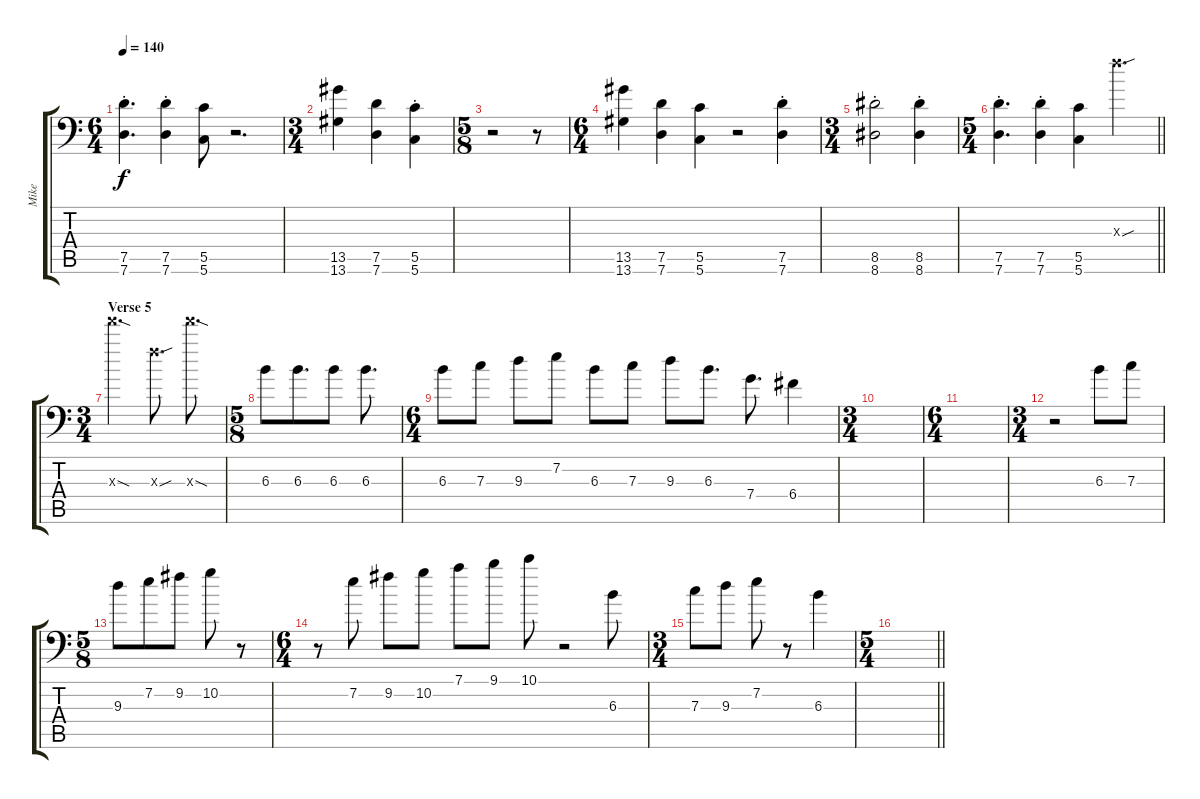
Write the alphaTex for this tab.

\track ("Mike" "Mike") {instrument overdrivenguitar}
\staff {score tabs}
\tuning (D4 A3 F3 C3 G2 G1) {hide}
\ts (6 4)
\tempo 140
\clef f4
\ks c
(7.5{st} 7.6{st}).4{d dy f} (7.5{st} 7.6{st}).4 (5.5 5.6).8 r.2{d} |
\ts (3 4)
(13.5 13.6).4 (7.5 7.6).4 (5.5{st} 5.6{st}).4 |
\ts (5 8)
r.2 r.8 |
\ts (6 4)
(13.5 13.6).4 (7.5 7.6).4 (5.5 5.6).4 r.2 (7.5{st} 7.6{st}).4 |
\ts (3 4)
(8.5{st} 8.6{st}).2 (8.5{st} 8.6{st}).4 |
\ts (5 4)
\barLineRight lightlight
(7.5{st} 7.6{st}).4{d} (7.5{st} 7.6{st}).4 (5.5 5.6).4 12.3{sou x}.4{d} |
\ts (3 4)
\section ("" "Verse 5")
24.3{sod x}.4{d} 12.3{sou x}.8{d} 24.3{sod x}.8{d} |
\ts (5 8)
6.3.8 6.3.8{d} 6.3.8 6.3.8{d} |
\ts (6 4)
6.3.8 7.3.8 9.3.8 7.2.8 6.3.8 7.3.8 9.3.8 6.3.8{d} 7.4.8{d} 6.4.4 |
\ts (3 4)
|
\ts (6 4)
|
\ts (3 4)
r.2 6.3.8 7.3.8 |
\ts (5 8)
9.3.8 7.2.8 9.2.8 10.2.8 r.8 |
\ts (6 4)
r.8 7.2.8 9.2.8 10.2.8 7.1.8 9.1.8 10.1.8 r.2 6.3.8 |
\ts (3 4)
7.3.8 9.3.8 7.2.8 r.8 6.3.4 |
\ts (5 4)
\barLineRight lightlight
